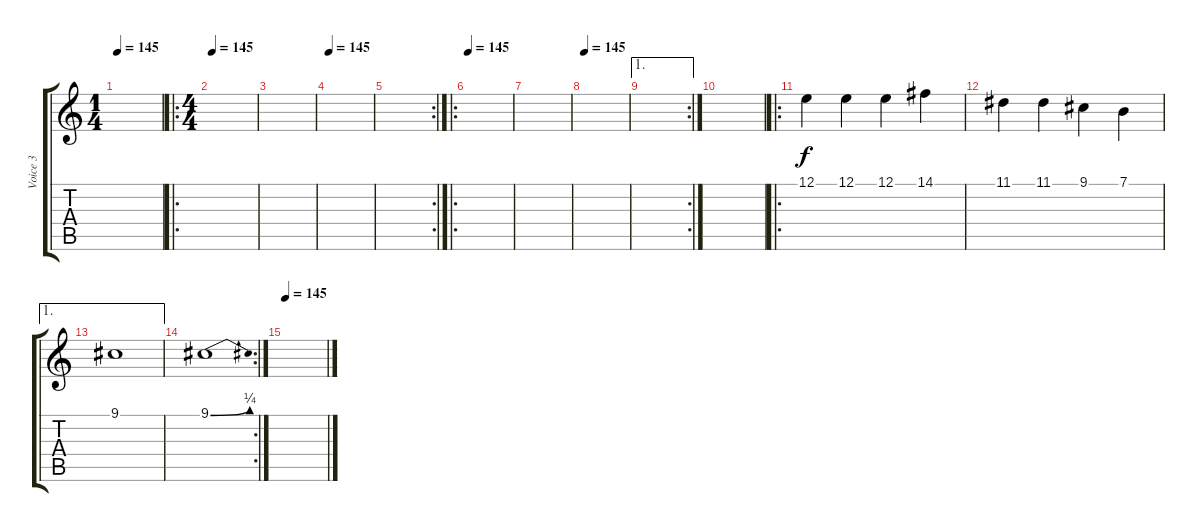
\track ("Voice 3" "Voice 3") {instrument stringensemble1}
\staff {score tabs}
\tuning (E4 B3 G3 D3 A2 E2) {hide}
\ts (1 4)
\tempo 145
\tempo 75
\tempo 145
\clef g2
\ks c
|
\ro
\ts (4 4)
\tempo 145
|
|
\tempo 145
|
\rc 2
|
\ro
\tempo 145
|
|
\tempo 145
|
\ae 1
\rc 2
|
|
\ro
12.1.4 12.1.4 12.1.4 14.1.4 |
11.1.4 11.1.4 9.1.4 7.1.4 |
\ae 1
9.1.1 |
\rc 2
9.1{be (bend 0 0 60 1)}.1 |
\tempo 145
